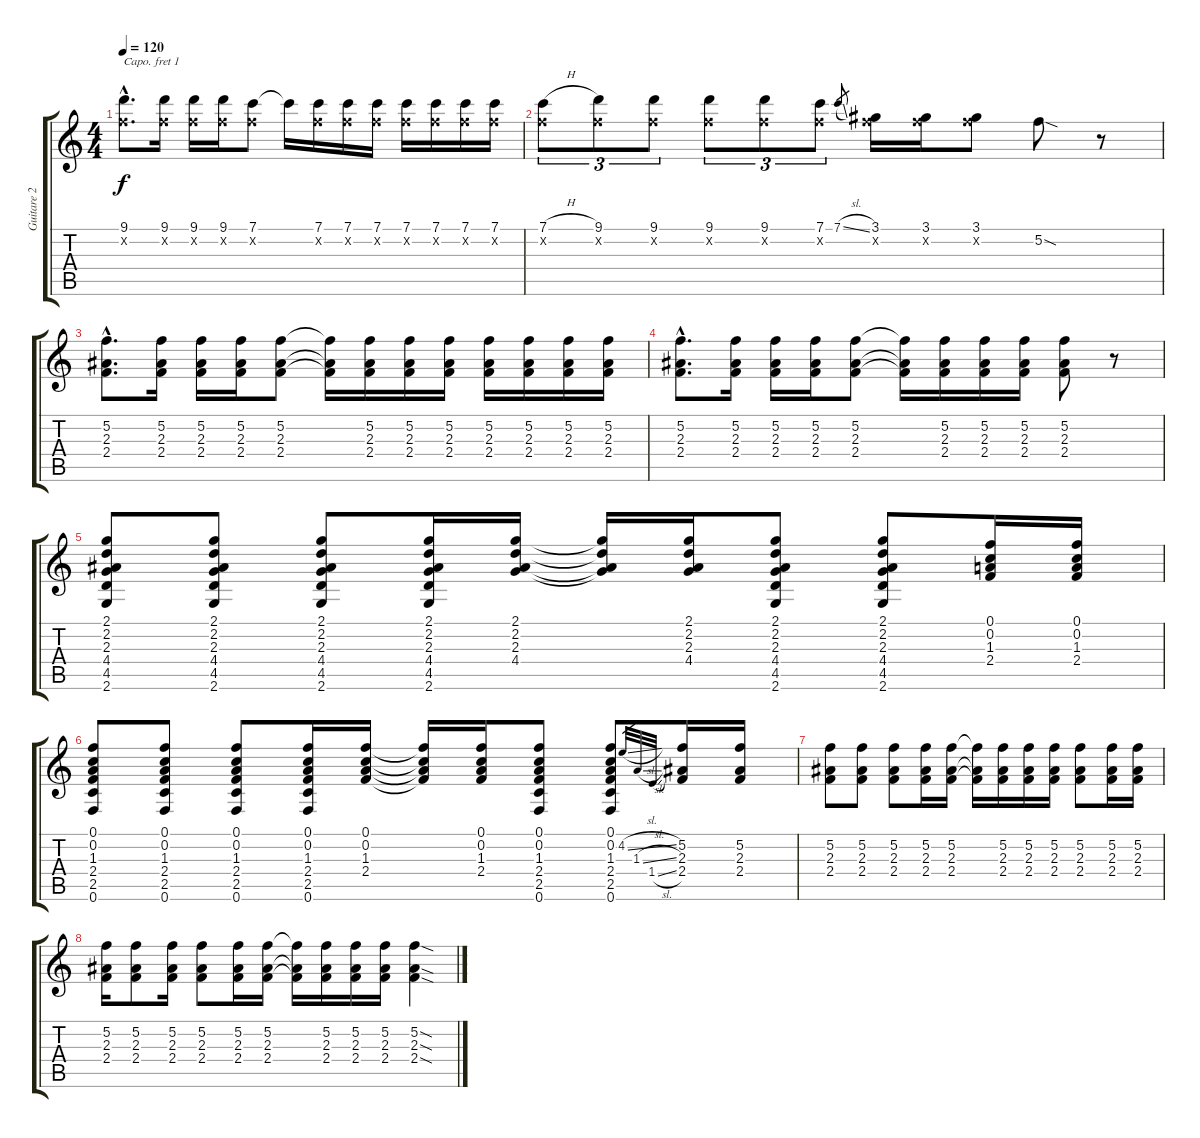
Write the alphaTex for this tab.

\track ("Guitare 2" "Guitare 2") {instrument overdrivenguitar}
\staff {score tabs}
\capo 1
\tuning (E4 B3 G3 D3 A2 E2) {hide}
\ts (4 4)
\tempo 120
\clef g2
\ks c
(9.1{hac} 5.2{hac x}).8{d dy f} (9.1 5.2{x}).16 (9.1 5.2{x}).16 (9.1 5.2{x}).16 (7.1 5.2{x}).8 7.1{t}.16 (7.1 5.2{x}).16 (7.1 5.2{x}).16 (7.1 5.2{x}).16 (7.1 5.2{x}).16 (7.1 5.2{x}).16 (7.1 5.2{x}).16 (7.1 5.2{x}).16 |
(7.1{h} 5.2{x}).8{tu (3 2)} (9.1 5.2{x}).8{tu (3 2)} (9.1 5.2{x}).8{tu (3 2)} (9.1 5.2{x}).8{tu (3 2)} (9.1 5.2{x}).8{tu (3 2)} (7.1 5.2{x}).8{tu (3 2)} 7.1{sl}.8{gr} (3.1 5.2{x}).16 (3.1 5.2{x}).16 (3.1 5.2{x}).8 5.2{sod}.8 r.8 |
(5.2{hac} 2.3{hac} 2.4{hac}).8{d} (5.2 2.3 2.4).16 (5.2 2.3 2.4).16 (5.2 2.3 2.4).16 (5.2 2.3 2.4).8 (5.2{t} 2.3{t} 2.4{t}).16 (5.2 2.3 2.4).16 (5.2 2.3 2.4).16 (5.2 2.3 2.4).16 (5.2 2.3 2.4).16 (5.2 2.3 2.4).16 (5.2 2.3 2.4).16 (5.2 2.3 2.4).16 |
(5.2{hac} 2.3{hac} 2.4{hac}).8{d} (5.2 2.3 2.4).16 (5.2 2.3 2.4).16 (5.2 2.3 2.4).16 (5.2 2.3 2.4).8 (5.2{t} 2.3{t} 2.4{t}).16 (5.2 2.3 2.4).16 (5.2 2.3 2.4).16 (5.2 2.3 2.4).16 (5.2 2.3 2.4).8 r.8 |
(2.1 2.2 2.3 4.4 4.5 2.6).8 (2.1 2.2 2.3 4.4 4.5 2.6).8 (2.1 2.2 2.3 4.4 4.5 2.6).8 (2.1 2.2 2.3 4.4 4.5 2.6).16 (2.1 2.2 2.3 4.4).16 (2.1{t} 2.2{t} 2.3{t} 4.4{t}).16 (2.1 2.2 2.3 4.4).16 (2.1 2.2 2.3 4.4 4.5 2.6).8 (2.1 2.2 2.3 4.4 4.5 2.6).8 (0.1 0.2 1.3 2.4).16 (0.1 0.2 1.3 2.4).16 |
(0.1 0.2 1.3 2.4 2.5 0.6).8 (0.1 0.2 1.3 2.4 2.5 0.6).8 (0.1 0.2 1.3 2.4 2.5 0.6).8 (0.1 0.2 1.3 2.4 2.5 0.6).16 (0.1 0.2 1.3 2.4).16 (0.1{t} 0.2{t} 1.3{t} 2.4{t}).16 (0.1 0.2 1.3 2.4).16 (0.1 0.2 1.3 2.4 2.5 0.6).8 (0.1 0.2 1.3 2.4 2.5 0.6).8 4.2{sl}.32{gr} 1.3{sl}.32{gr} 1.4{sl}.32{gr} (5.2 2.3 2.4).16 (5.2 2.3 2.4).16 |
(5.2 2.3 2.4).8 (5.2 2.3 2.4).8 (5.2 2.3 2.4).8 (5.2 2.3 2.4).16 (5.2 2.3 2.4).16 (5.2{t} 2.3{t} 2.4{t}).16 (5.2 2.3 2.4).16 (5.2 2.3 2.4).16 (5.2 2.3 2.4).16 (5.2 2.3 2.4).8 (5.2 2.3 2.4).16 (5.2 2.3 2.4).16 |
(5.2 2.3 2.4).16 (5.2 2.3 2.4).8 (5.2 2.3 2.4).16 (5.2 2.3 2.4).8 (5.2 2.3 2.4).16 (5.2 2.3 2.4).16 (5.2{t} 2.3{t} 2.4{t}).16 (5.2 2.3 2.4).16 (5.2 2.3 2.4).16 (5.2 2.3 2.4).16 (5.2{sod} 2.3{sod} 2.4{sod}).4
